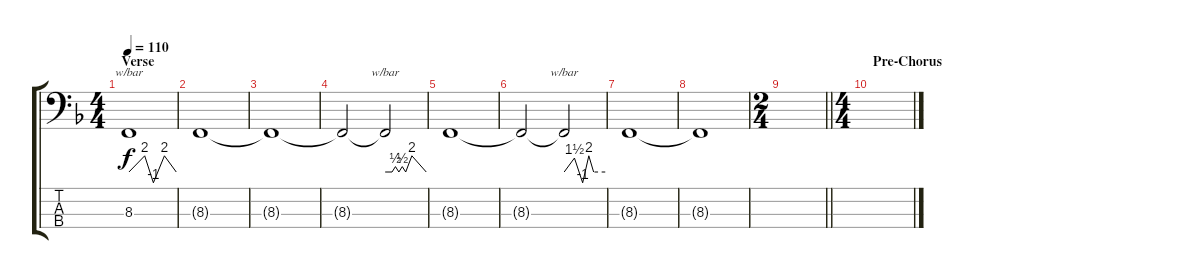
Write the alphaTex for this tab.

\track "" {instrument applause}
\staff {score tabs}
\tuning (G2 D2 A1 E1) {hide}
\ts (4 4)
\section ("" "Verse")
\tempo 110
\clef f4
\ks f
8.3.1{tbe (custom default 0 0 20 8 31 -4 45 8 60 0) dy f volume 9 balance 0} |
8.3{t}.1{balance 16} |
8.3{t}.1 |
8.3{t}.2 8.3{t}.2{tbe (custom default 0 0 10 0 15 2 20 0 25 2 30 0 39 8 60 0) balance 0} |
8.3{t}.1 |
8.3{t}.2 8.3{t}.2{tbe (custom default 0 0 15 6 27 -4 36 8 43 0 60 0) balance 16} |
8.3{t}.1 |
8.3{t}.1 |
\ts (2 4)
\barLineRight lightlight
|
\ts (4 4)
\section ("" "Pre-Chorus")
